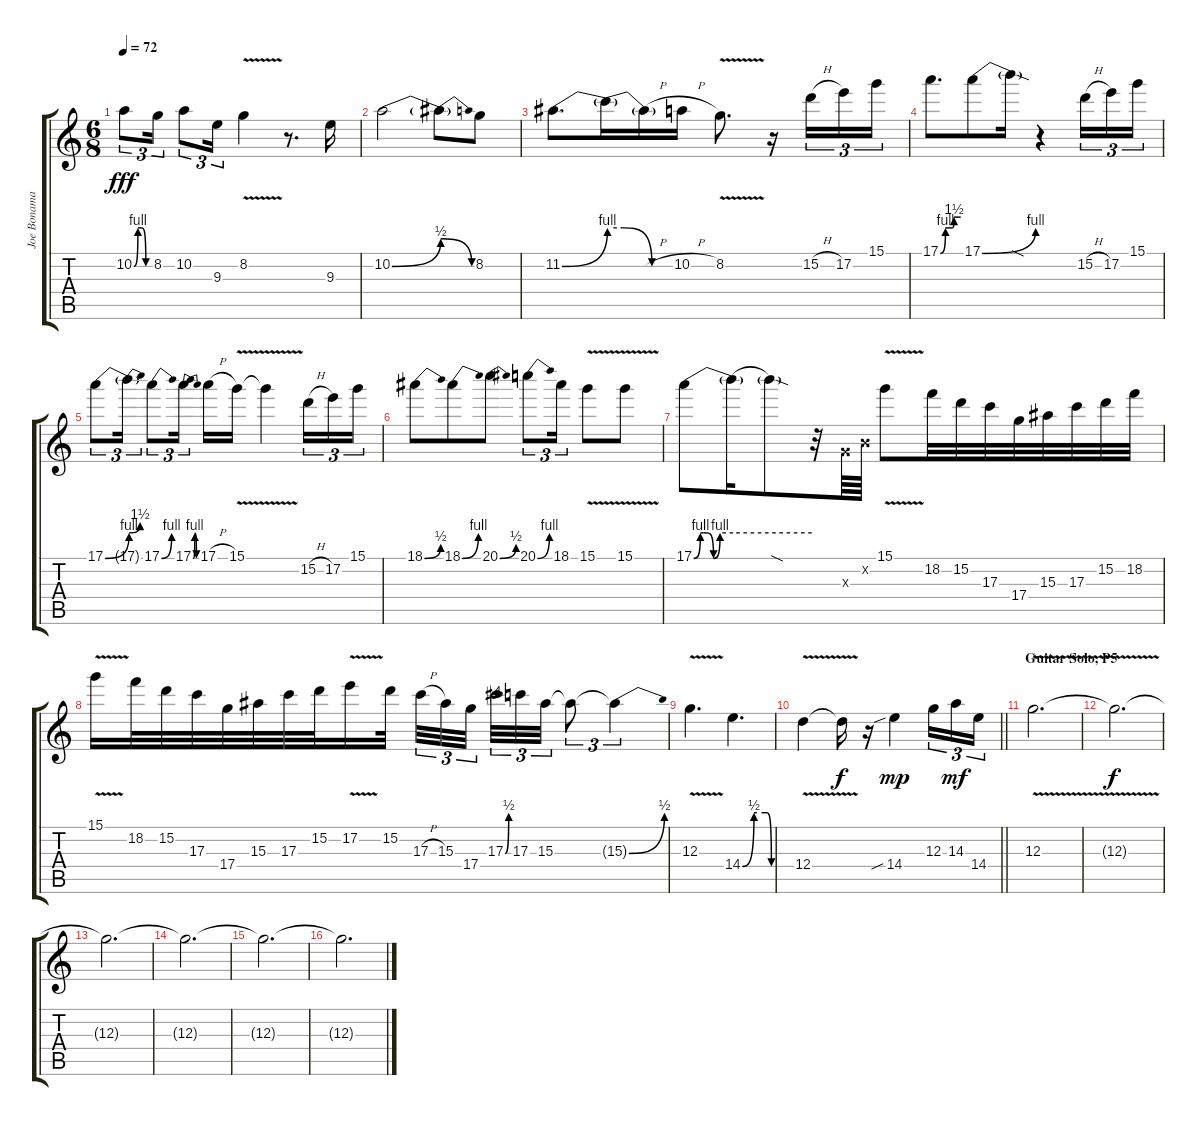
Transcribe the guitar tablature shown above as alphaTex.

\track ("Joe Bonamassa Guitar" "Joe Bonama") {instrument electricguitarjazz}
\staff {score tabs}
\tuning (E4 B3 G3 D3 A2 E2) {hide}
\ts (6 8)
\tempo 72
\clef g2
\ks c
10.2{be (custom 0 0 15 4 30 4 45 0 60 0) t}.8{tu (3 2) dy fff} 8.2.16{tu (3 2)} 10.2.8{tu (3 2)} 9.3.16{tu (3 2)} 8.2{v}.4 r.8{d} 9.3.16 |
10.2{be (bend 0 0 60 2)}.2 10.2{be (release 0 2 60 0) t}.8 8.2.8 |
11.2{be (bend 0 0 60 4)}.8{d} 11.2{be (custom 0 4 15 4 40 0 60 0) t}.16 11.2{h t}.16 10.2{h}.16 8.2{v}.8{d} r.16 15.2{h}.16{tu (3 2)} 17.2.16{tu (3 2)} 15.1.16{tu (3 2)} |
17.1{be (custom 0 0 15 4 35 4 40 6 60 6)}.8{d} 17.1{be (bend 0 0 60 4)}.8 17.1{sod t}.16 r.4 15.2{h}.16{tu (3 2)} 17.2.16{tu (3 2)} 15.1.16{tu (3 2)} |
17.1{be (bend 0 0 60 4)}.8{tu (3 2)} 17.1{be (bend 0 4 60 6) t}.16{tu (3 2)} 17.1{be (bend 0 0 60 4)}.8{tu (3 2)} 17.1{be (bendrelease 0 0 15 4 45 4 60 0)}.16{tu (3 2) beam splitsecondary} 17.1{h}.16 15.1{v}.16 15.1{t}.4 15.2{h}.16{tu (3 2)} 17.2.16{tu (3 2)} 15.1.16{tu (3 2)} |
18.1{be (bend 0 0 60 2)}.8 18.1{be (bend 0 0 60 4)}.8 20.1{be (bend 0 0 60 2)}.8 20.1{be (bend 0 0 60 4)}.8{tu (3 2)} 18.1.16{tu (3 2)} 15.1{v}.8 15.1{v}.8 |
17.1{be (custom 0 0 10 4 15 4 20 4 30 0 40 4 60 4)}.8 17.1{be (hold 0 4 60 4) t}.16 17.1{sod t}.8 r.32 0.3{x}.64 0.2{x}.64 15.1{v}.8 18.2.32 15.2.32 17.3.32 17.4.32 15.3.32 17.3.32 15.2.32 18.2.32 |
15.1{v}.16 18.2.32 15.2.32 17.3.32 17.4.32 15.3.32 17.3.32 15.2.32 17.2{v}.16 15.2.32 17.3{h}.32{tu (3 2)} 15.3.32{tu (3 2)} 17.4.32{tu (3 2) beam splitsecondary} 17.3{be (bend 0 0 60 2)}.32{tu (3 2)} 17.3.32{tu (3 2)} 15.3.32{tu (3 2)} 15.3{t}.8{tu (3 2)} 15.3{be (bend 0 0 60 2) t}.4{tu (3 2)} |
12.3{v}.4{d} 14.4{be (custom 0 0 24 2 30 2 47 2 51 2 60 0)}.4{d} |
\barLineRight lightlight
12.4{v}.4 12.4{t}.16{dy f} r.16 14.4{sib}.4{dy mp} 12.3.16{tu (3 2)} 14.3.16{tu (3 2) dy mf} 14.4.16{tu (3 2)} |
\section ("" "Guitar Solo, P5")
12.3{v}.2{d} |
12.3{t}.2{d dy f} |
12.3{t}.2{d} |
12.3{t}.2{d} |
12.3{t}.2{d} |
12.3{t}.2{d}
